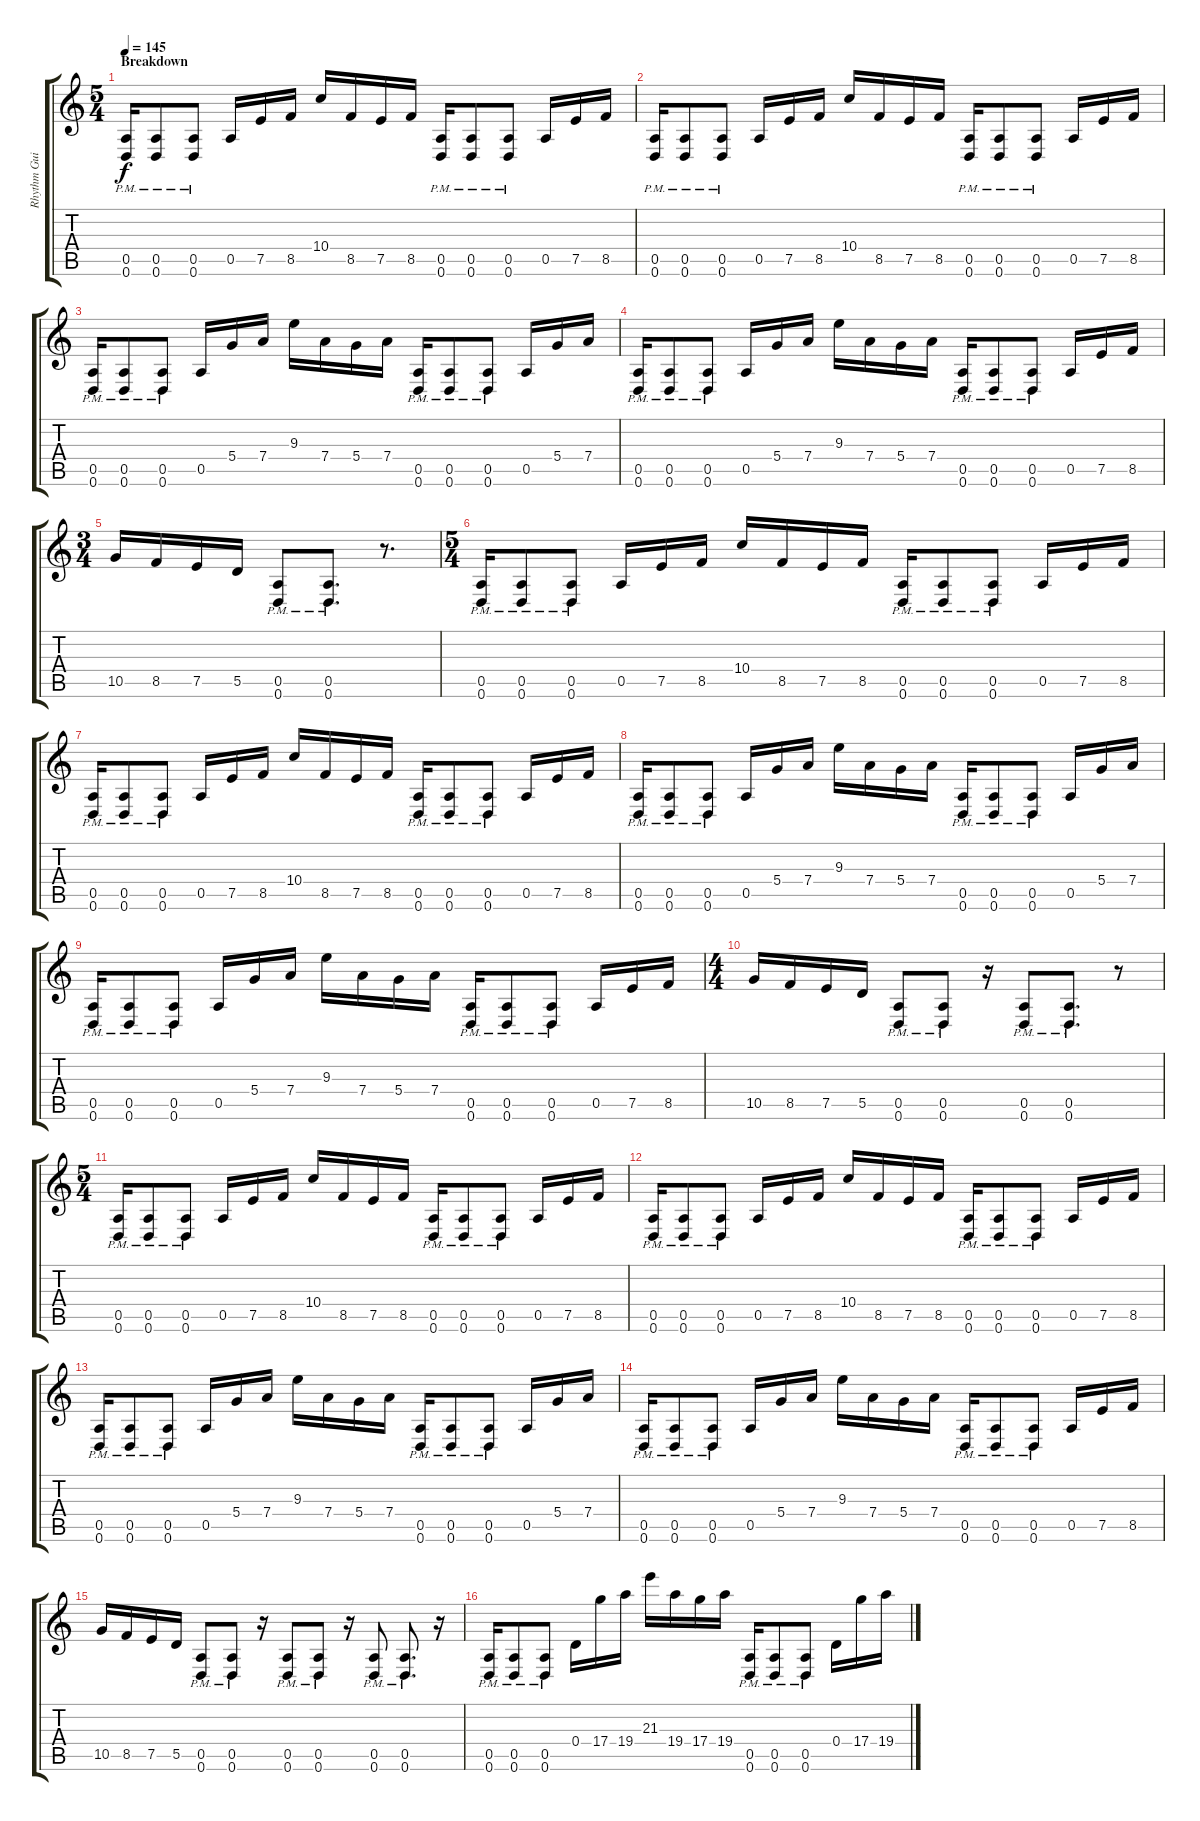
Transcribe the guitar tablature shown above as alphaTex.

\track ("Rhythm Guitar 2" "Rhythm Gui") {instrument distortionguitar}
\staff {score tabs}
\tuning (E4 B3 G3 D3 A2 D2) {hide}
\ts (5 4)
\section ("" "Breakdown")
\tempo 145
\clef g2
\ks c
(0.5{pm} 0.6{pm}).16{dy f} (0.5{pm} 0.6{pm}).8 (0.5{pm} 0.6{pm}).8 0.5.16 7.5.16 8.5.16 10.4.16 8.5.16 7.5.16 8.5.16 (0.5{pm} 0.6{pm}).16 (0.5{pm} 0.6{pm}).8 (0.5{pm} 0.6{pm}).8 0.5.16 7.5.16 8.5.16 |
(0.5{pm} 0.6{pm}).16 (0.5{pm} 0.6{pm}).8 (0.5{pm} 0.6{pm}).8 0.5.16 7.5.16 8.5.16 10.4.16 8.5.16 7.5.16 8.5.16 (0.5{pm} 0.6{pm}).16 (0.5{pm} 0.6{pm}).8 (0.5{pm} 0.6{pm}).8 0.5.16 7.5.16 8.5.16 |
(0.5{pm} 0.6{pm}).16 (0.5{pm} 0.6{pm}).8 (0.5{pm} 0.6{pm}).8 0.5.16 5.4.16 7.4.16 9.3.16 7.4.16 5.4.16 7.4.16 (0.5{pm} 0.6{pm}).16 (0.5{pm} 0.6{pm}).8 (0.5{pm} 0.6{pm}).8 0.5.16 5.4.16 7.4.16 |
(0.5{pm} 0.6{pm}).16 (0.5{pm} 0.6{pm}).8 (0.5{pm} 0.6{pm}).8 0.5.16 5.4.16 7.4.16 9.3.16 7.4.16 5.4.16 7.4.16 (0.5{pm} 0.6{pm}).16 (0.5{pm} 0.6{pm}).8 (0.5{pm} 0.6{pm}).8 0.5.16 7.5.16 8.5.16 |
\ts (3 4)
10.5.16 8.5.16 7.5.16 5.5.16 (0.5{pm} 0.6{pm}).8 (0.5{pm} 0.6{pm}).8{d} r.8{d} |
\ts (5 4)
(0.5{pm} 0.6{pm}).16 (0.5{pm} 0.6{pm}).8 (0.5{pm} 0.6{pm}).8 0.5.16 7.5.16 8.5.16 10.4.16 8.5.16 7.5.16 8.5.16 (0.5{pm} 0.6{pm}).16 (0.5{pm} 0.6{pm}).8 (0.5{pm} 0.6{pm}).8 0.5.16 7.5.16 8.5.16 |
(0.5{pm} 0.6{pm}).16 (0.5{pm} 0.6{pm}).8 (0.5{pm} 0.6{pm}).8 0.5.16 7.5.16 8.5.16 10.4.16 8.5.16 7.5.16 8.5.16 (0.5{pm} 0.6{pm}).16 (0.5{pm} 0.6{pm}).8 (0.5{pm} 0.6{pm}).8 0.5.16 7.5.16 8.5.16 |
(0.5{pm} 0.6{pm}).16 (0.5{pm} 0.6{pm}).8 (0.5{pm} 0.6{pm}).8 0.5.16 5.4.16 7.4.16 9.3.16 7.4.16 5.4.16 7.4.16 (0.5{pm} 0.6{pm}).16 (0.5{pm} 0.6{pm}).8 (0.5{pm} 0.6{pm}).8 0.5.16 5.4.16 7.4.16 |
(0.5{pm} 0.6{pm}).16 (0.5{pm} 0.6{pm}).8 (0.5{pm} 0.6{pm}).8 0.5.16 5.4.16 7.4.16 9.3.16 7.4.16 5.4.16 7.4.16 (0.5{pm} 0.6{pm}).16 (0.5{pm} 0.6{pm}).8 (0.5{pm} 0.6{pm}).8 0.5.16 7.5.16 8.5.16 |
\ts (4 4)
10.5.16 8.5.16 7.5.16 5.5.16 (0.5{pm} 0.6{pm}).8 (0.5{pm} 0.6{pm}).8 r.16 (0.5{pm} 0.6{pm}).8 (0.5{pm} 0.6{pm}).8{d} r.8 |
\ts (5 4)
(0.5{pm} 0.6{pm}).16 (0.5{pm} 0.6{pm}).8 (0.5{pm} 0.6{pm}).8 0.5.16 7.5.16 8.5.16 10.4.16 8.5.16 7.5.16 8.5.16 (0.5{pm} 0.6{pm}).16 (0.5{pm} 0.6{pm}).8 (0.5{pm} 0.6{pm}).8 0.5.16 7.5.16 8.5.16 |
(0.5{pm} 0.6{pm}).16 (0.5{pm} 0.6{pm}).8 (0.5{pm} 0.6{pm}).8 0.5.16 7.5.16 8.5.16 10.4.16 8.5.16 7.5.16 8.5.16 (0.5{pm} 0.6{pm}).16 (0.5{pm} 0.6{pm}).8 (0.5{pm} 0.6{pm}).8 0.5.16 7.5.16 8.5.16 |
(0.5{pm} 0.6{pm}).16 (0.5{pm} 0.6{pm}).8 (0.5{pm} 0.6{pm}).8 0.5.16 5.4.16 7.4.16 9.3.16 7.4.16 5.4.16 7.4.16 (0.5{pm} 0.6{pm}).16 (0.5{pm} 0.6{pm}).8 (0.5{pm} 0.6{pm}).8 0.5.16 5.4.16 7.4.16 |
(0.5{pm} 0.6{pm}).16 (0.5{pm} 0.6{pm}).8 (0.5{pm} 0.6{pm}).8 0.5.16 5.4.16 7.4.16 9.3.16 7.4.16 5.4.16 7.4.16 (0.5{pm} 0.6{pm}).16 (0.5{pm} 0.6{pm}).8 (0.5{pm} 0.6{pm}).8 0.5.16 7.5.16 8.5.16 |
10.5.16 8.5.16 7.5.16 5.5.16 (0.5{pm} 0.6{pm}).8 (0.5{pm} 0.6{pm}).8 r.16 (0.5{pm} 0.6{pm}).8 (0.5{pm} 0.6{pm}).8 r.16 (0.5{pm} 0.6{pm}).8 (0.5{pm} 0.6{pm}).8{d} r.16 |
(0.5{pm} 0.6{pm}).16 (0.5{pm} 0.6{pm}).8 (0.5{pm} 0.6{pm}).8 0.4.16 17.4.16 19.4.16 21.3.16 19.4.16 17.4.16 19.4.16 (0.5{pm} 0.6{pm}).16 (0.5{pm} 0.6{pm}).8 (0.5{pm} 0.6{pm}).8 0.4.16 17.4.16 19.4.16
